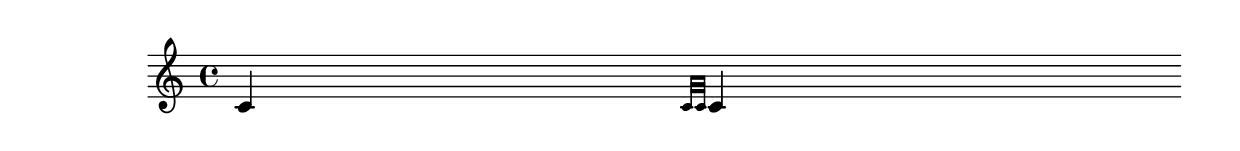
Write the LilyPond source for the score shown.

\version "2.17.6"

#(ly:expect-warning (G_ "Cannot determine neighbors for floating column. "))
#(ly:expect-warning (G_ "Loose column does not have right side to attach to."))
#(ly:expect-warning (G_ "Loose column does not have right side to attach to."))

\header {

texidoc = "Even in case of incorrect contexts (eg. shortlived
  contexts) that break linking of columns through spacing wishes,
  @code{strict-note-spacing} defaults to a robust solution.
  This test passes if it does not seg fault; instead it should
  produce three programming error messages.  Note that, in tight
  music with strict note spacing, grace notes will collide with
  normal notes.  This is expected."

}

%% \new Staff cause shortlived, disconnected Voice contexts
%% breaking spacing-wishes links.
\score {
  \new Staff {
    \override Score.SpacingSpanner.strict-note-spacing = ##t
    \afterGrace c'4 {c'32 c'32 }
    c'4
  }
  \layout {
    ragged-right = ##f
  }
}
